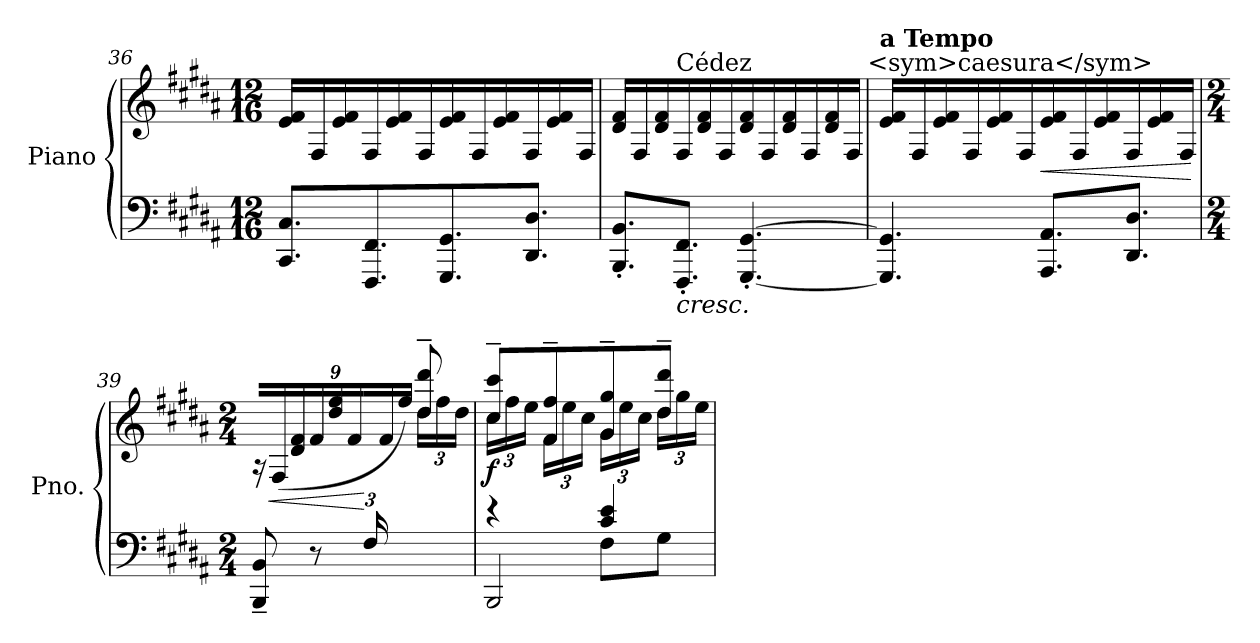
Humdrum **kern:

**kern	**kern	**dynam
*part1	*part1	*part1
*staff2	*staff1	*staff1/2
*I"Piano	*	*
*I'Pno.	*	*
*clefF4	*clefG2	*
*k[f#c#g#d#a#]	*k[f#c#g#d#a#]	*
*M12/16	*M12/16	*
=36	=36	=36
8.CC#/ 8.C#/L	16e/ 16f#/LL	.
.	16F#/	.
.	16e/ 16f#/	.
8.FFF#/ 8.FF#/	16F#/	.
.	16e/ 16f#/	.
.	16F#/	.
8.GGG#/ 8.GG#/	16e/ 16f#/	.
.	16F#/	.
.	16e/ 16f#/	.
8.DD#/ 8.D#/J	16F#/	.
.	16e/ 16f#/	.
.	16F#/JJ	.
=37	=37	=37
8.BBB/' 8.BB/'L	16d#/ 16f#/LL	.
.	16F#/	.
.	16d#/ 16f#/	.
!	!LO:TX:a:t=Cédez	!
!	!	!LO:HP:b=2
8.FFF#/' 8.FF#/'J	16F#/	<
.	16d#/ 16f#/	.
.	16F#/	.
[4.GGG#/' [4.GG#/'	16d#/ 16f#/	.
.	16F#/	.
.	16d#/ 16f#/	.
.	16F#/	.
.	16d#/ 16f#/	.
.	16F#/JJ	.
!	!LO:TX:a:t=<sym>caesura</sym>	!
!!LO:LB:g=z
=38	=38	=38
!	!LO:TX:a:B:t=a Tempo	!
4.GGG#/] 4.GG#/]	16e/ 16f#/LL	.
.	16F#/	.
.	16e/ 16f#/	.
.	16F#/	.
.	16e/ 16f#/	.
.	16F#/	.
!	!	!LO:HP:b
8.AAA#/ 8.AA#/L	16e/ 16f#/	<
.	16F#/	.
.	16e/ 16f#/	.
8.DD#/ 8.D#/J	16F#/	.
.	16e/ 16f#/	.
.	16F#/JJ	.
.	.	[
=39	=39	=39
*M2/4	*M2/4	*
*^	*^	*
4ryy	8BBB/~ 8BB/~	24r	4.ryy	.
!	!	!	!	!LO:HP:b
.	.	(>24F#/LL	.	<
.	.	24d#/ 24f#/	.	.
*	*	*Xbrackettup	*	*
.	8r	24f#/	.	.
.	.	24dd#/ 24ff#/	.	.
.	.	24f#/JJ	.	.
*Xbrackettup	*	*	*	*
24F#/LL	4ryy	24ryy	.	[
24%5ryy	.	24f#\	.	.
.	.	24ff#\JJ)	.	.
.	.	8dd#/~ 8ddd#/~	24dd#\LL	.
.	.	.	24ff#\	.
.	.	.	24dd#\JJ	.
*v	*v	*	*	*
*	*v	*v	*
.	.	[
=40	=40	=40
*^	*^	*
*	*^	*	*	*
!	!	!	!	!	!LO:DY:b
4r	4ryy	2BBB/	8cc#/~ 8ccc#/~L	24cc#\LL	f
.	.	.	.	24ff#\	.
.	.	.	.	24ee\JJ	.
.	.	.	8f#/~ 8ff#/~	24f#\LL	.
.	.	.	.	24ee\	.
.	.	.	.	24cc#\JJ	.
4c#/ 4e/	8F#\L	.	8g#/~ 8gg#/~	24g#\LL	.
.	.	.	.	24ee\	.
.	.	.	.	24cc#\JJ	.
.	8G#\J	.	8dd#/~ 8ddd#/~J	24dd#\LL	.
.	.	.	.	24gg#\	.
.	.	.	.	24ee\JJ	.
*v	*v	*v	*	*	*
*	*v	*v	*
=	=	=
*-	*-	*-
